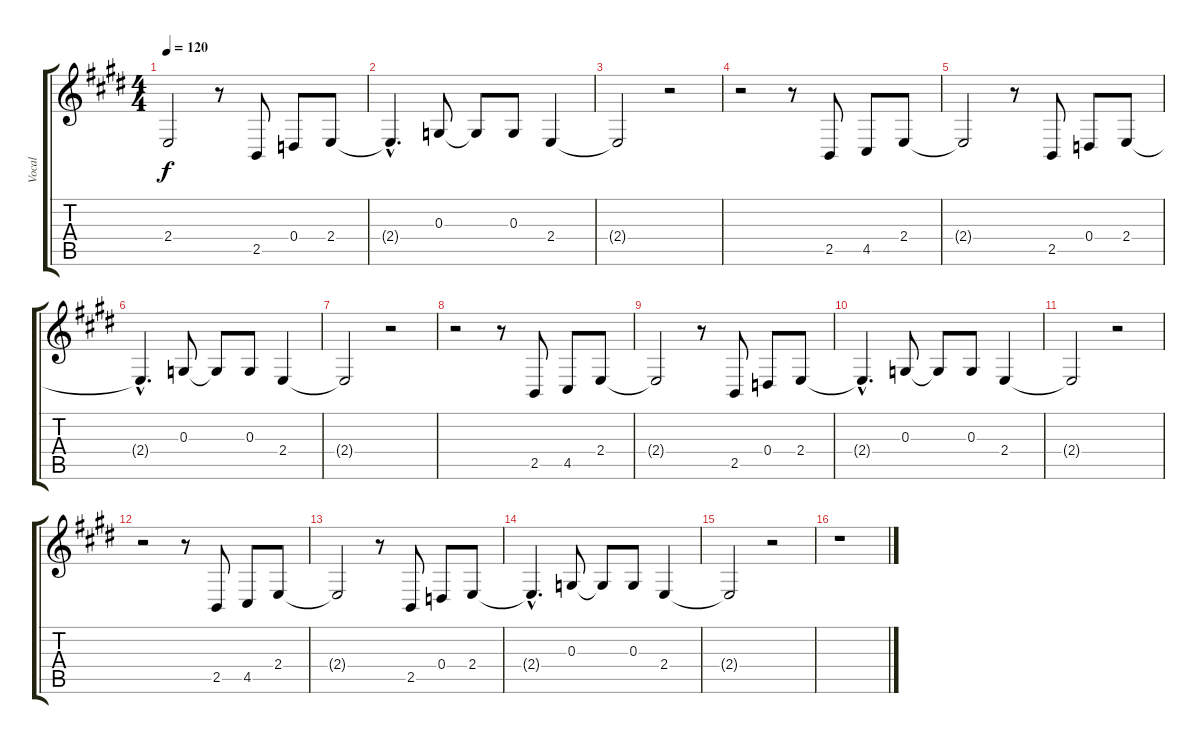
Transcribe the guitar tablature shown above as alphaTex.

\track ("Vocal" "Vocal") {instrument brasssection}
\staff {score tabs}
\tuning (E4 B3 G3 D3 A2 E2) {hide}
\ts (4 4)
\tempo 120
\clef g2
\ks e
2.4{t}.2{dy f} r.8 2.5.8 0.4.8 2.4.8 |
2.4{hac t}.4{d} 0.3.8 0.3{t}.8 0.3.8 2.4.4 |
2.4{t}.2 r.2 |
r.2 r.8 2.5.8 4.5.8 2.4.8 |
2.4{t}.2 r.8 2.5.8 0.4.8 2.4.8 |
2.4{hac t}.4{d} 0.3.8 0.3{t}.8 0.3.8 2.4.4 |
2.4{t}.2 r.2 |
r.2 r.8 2.5.8 4.5.8 2.4.8 |
2.4{t}.2 r.8 2.5.8 0.4.8 2.4.8 |
2.4{hac t}.4{d} 0.3.8 0.3{t}.8 0.3.8 2.4.4 |
2.4{t}.2 r.2 |
r.2 r.8 2.5.8 4.5.8 2.4.8 |
2.4{t}.2 r.8 2.5.8 0.4.8 2.4.8 |
2.4{hac t}.4{d} 0.3.8 0.3{t}.8 0.3.8 2.4.4 |
2.4{t}.2 r.2 |
r.1
